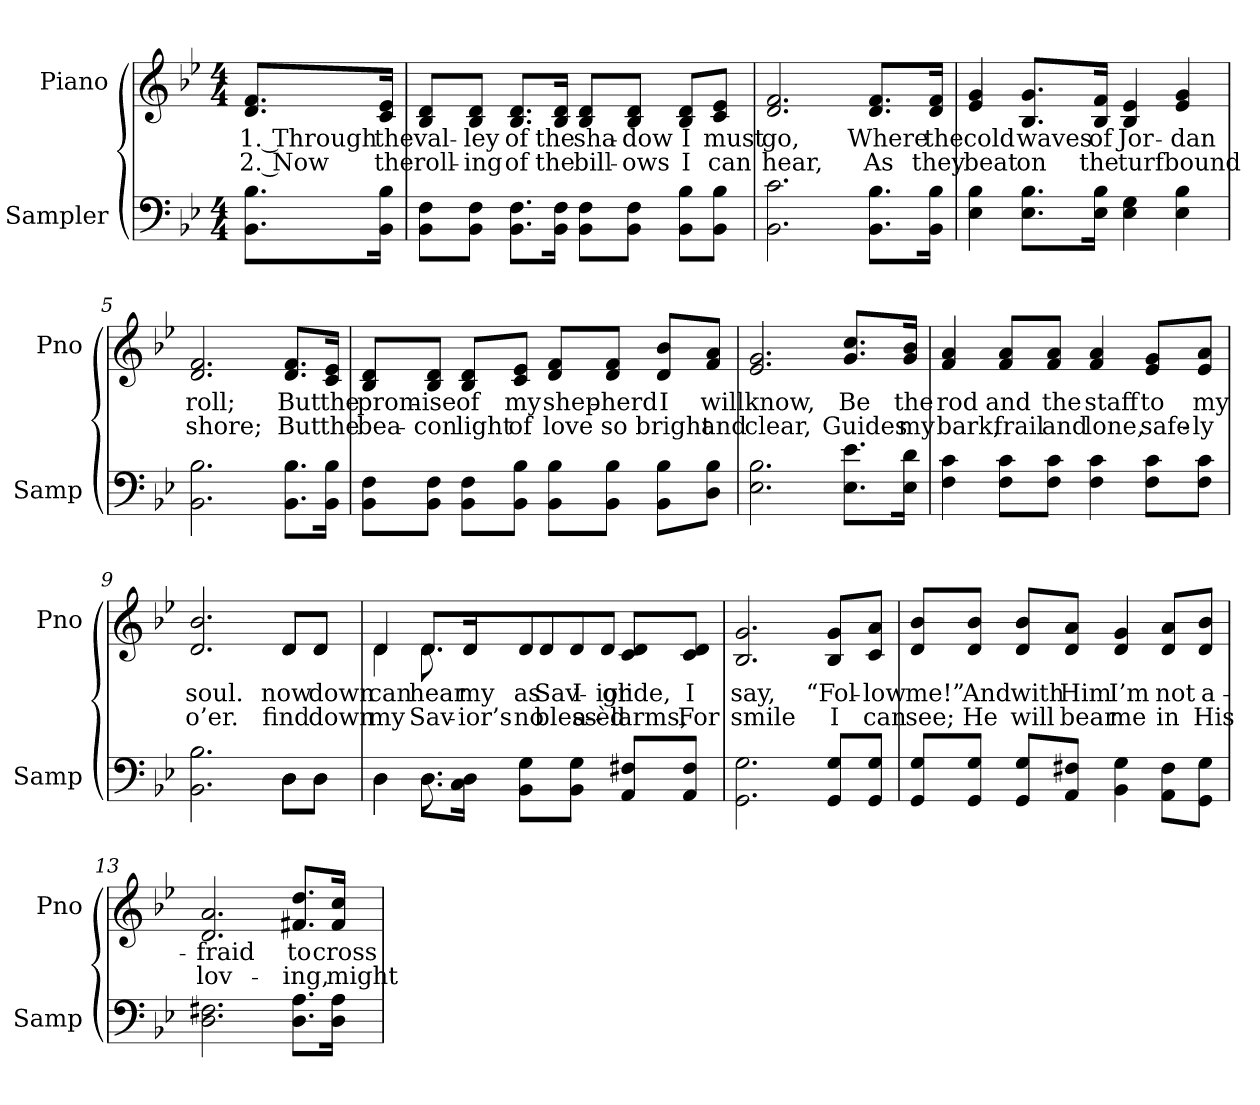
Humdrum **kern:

**kern	**text	**kern	**text	**text
*part2	*part2	*part1	*part1	*part1
*staff2	*staff2	*staff1	*staff1	*staff1
*I"Sampler	*	*I"Piano	*	*
*I'Samp	*	*I'Pno	*	*
*clefF4	*	*clefG2	*	*
*k[b-e-]	*	*k[b-e-]	*	*
*B-:	*	*B-:	*	*
*M4/4	*	*M4/4	*	*
=1	=1	=1	=1	=1
8.BB-\ 8.B-\L	.	8.d/ 8.f/L	1. Through	2. Now
16BB-\ 16B-\Jk	.	16c/ 16e-/Jk	the	the
=2	=2	=2	=2	=2
8BB-\ 8F\L	.	8B-/ 8d/L	val-	roll-
8BB-\ 8F\J	.	8B-/ 8d/J	-ley	-ing
8.BB-\ 8.F\L	.	8.B-/ 8.d/L	of	of
16BB-\ 16F\Jk	.	16B-/ 16d/Jk	the	the
8BB-\ 8F\L	.	8B-/ 8d/L	sha-	bill-
8BB-\ 8F\J	.	8B-/ 8d/J	-dow	-ows
8BB-\ 8B-\L	.	8B-/ 8d/L	I	I
8BB-\ 8B-\J	.	8c/ 8e-/J	must	can
=3	=3	=3	=3	=3
2.BB-\ 2.c\	.	2.d/ 2.f/	go,	hear,
8.BB-\ 8.B-\L	.	8.d/ 8.f/L	Where	As
16BB-\ 16B-\Jk	.	16d/ 16f/Jk	the	they
=4	=4	=4	=4	=4
4E-\ 4B-\	.	4e-/ 4g/	cold	beat
8.E-\ 8.B-\L	.	8.B-/ 8.g/L	waves	on
16E-\ 16B-\Jk	.	16B-/ 16f/Jk	of	the
4E-\ 4G\	.	4B-/ 4e-/	Jor-	turf
4E-\ 4B-\	.	4e-/ 4g/	-dan	bound
=5	=5	=5	=5	=5
2.BB-\ 2.B-\	.	2.d/ 2.f/	roll;	shore;
8.BB-\ 8.B-\L	.	8.d/ 8.f/L	But	But
16BB-\ 16B-\Jk	.	16c/ 16e-/Jk	the	the
=6	=6	=6	=6	=6
8BB-\ 8F\L	.	8B-/ 8d/L	prom-	bea-
8BB-\ 8F\J	.	8B-/ 8d/J	-ise	-con
8BB-\ 8F\L	.	8B-/ 8d/L	of	light
8BB-\ 8B-\J	.	8c/ 8e-/J	my	of
8BB-\ 8B-\L	.	8d/ 8f/L	shep-	love
8BB-\ 8B-\J	.	8d/ 8f/J	-herd	so
8BB-\ 8B-\L	.	8d/ 8b-/L	I	bright
8D\ 8B-\J	.	8f/ 8a/J	will	and
=7	=7	=7	=7	=7
2.E-\ 2.B-\	.	2.e-/ 2.g/	know,	clear,
8.E-\ 8.e-\L	.	8.g/ 8.cc/L	Be	Guides
16E-\ 16d\Jk	.	16g/ 16b-/Jk	the	my
=8	=8	=8	=8	=8
4F\ 4c\	.	4f/ 4a/	rod	bark,
8F\ 8c\L	.	8f/ 8a/L	and	frail
8F\ 8c\J	.	8f/ 8a/J	the	and
4F\ 4c\	.	4f/ 4a/	staff	lone,
8F\ 8c\L	.	8e-/ 8g/L	to	safe-
8F\ 8c\J	.	8e-/ 8a/J	my	-ly
=9	=9	=9	=9	=9
*^	*	*^	*	*
2.BB-\ 2.B-\	2.ryy	.	2.d/ 2.b-/	2.ryy	soul.	o’er.
8D\L	8D\L	.	8d/L	8d/L	now	find
8D\J	8D\J	.	8d/J	8d/J	down	down
=10	=10	=10	=10	=10	=10	=10
4D\	4D	.	4d/	4d	can	my
8.D\L	8.D	.	8.d/L	8.d	hear	Sav-
16C\ 16D\Jk	2ryy	.	16d/Jk	8d/L	my	-ior’s
8BB-\ 8G\L	.	.	8d/L	.	as	no
.	.	.	.	8d/	Sav-	bless-
8BB-\ 8G\J	.	.	8d/J	.	I	a-
.	.	.	.	8d/J	-ior	-èd
8AA/ 8F#X/L	.	.	8c/ 8d/L	.	glide,	-larms,
.	.	.	.	8.ryy	.	.
8AA/ 8F#/J	.	.	8c/ 8d/J	.	I	For
.	16ryy	.	.	.	.	.
*v	*v	*	*	*	*	*
*	*	*v	*v	*	*
=11	=11	=11	=11	=11
2.GG\ 2.G\	.	2.B-/ 2.g/	say,	smile
8GG/ 8G/L	.	8B-/ 8g/L	“Fol-	I
8GG/ 8G/J	.	8c/ 8a/J	-low	can
=12	=12	=12	=12	=12
8GG/ 8G/L	.	8d/ 8b-/L	me!”	see;
8GG/ 8G/J	.	8d/ 8b-/J	And	He
8GG/ 8G/L	.	8d/ 8b-/L	with	will
8AA/ 8F#X/J	.	8d/ 8a/J	Him	bear
4BB-\ 4G\	.	4d/ 4g/	I’m	me
8AA\ 8F#\L	.	8d/ 8a/L	not	in
8GG\ 8G\J	.	8d/ 8b-/J	a-	His
=13	=13	=13	=13	=13
2.D\ 2.F#X\	.	2.d/ 2.a/	-fraid	lov-
8.D\ 8.A\L	.	8.f#X/ 8.dd/L	to	-ing,
16D\ 16A\Jk	.	16f#/ 16cc/Jk	cross	might-
=	=	=	=	=
*-	*-	*-	*-	*-
